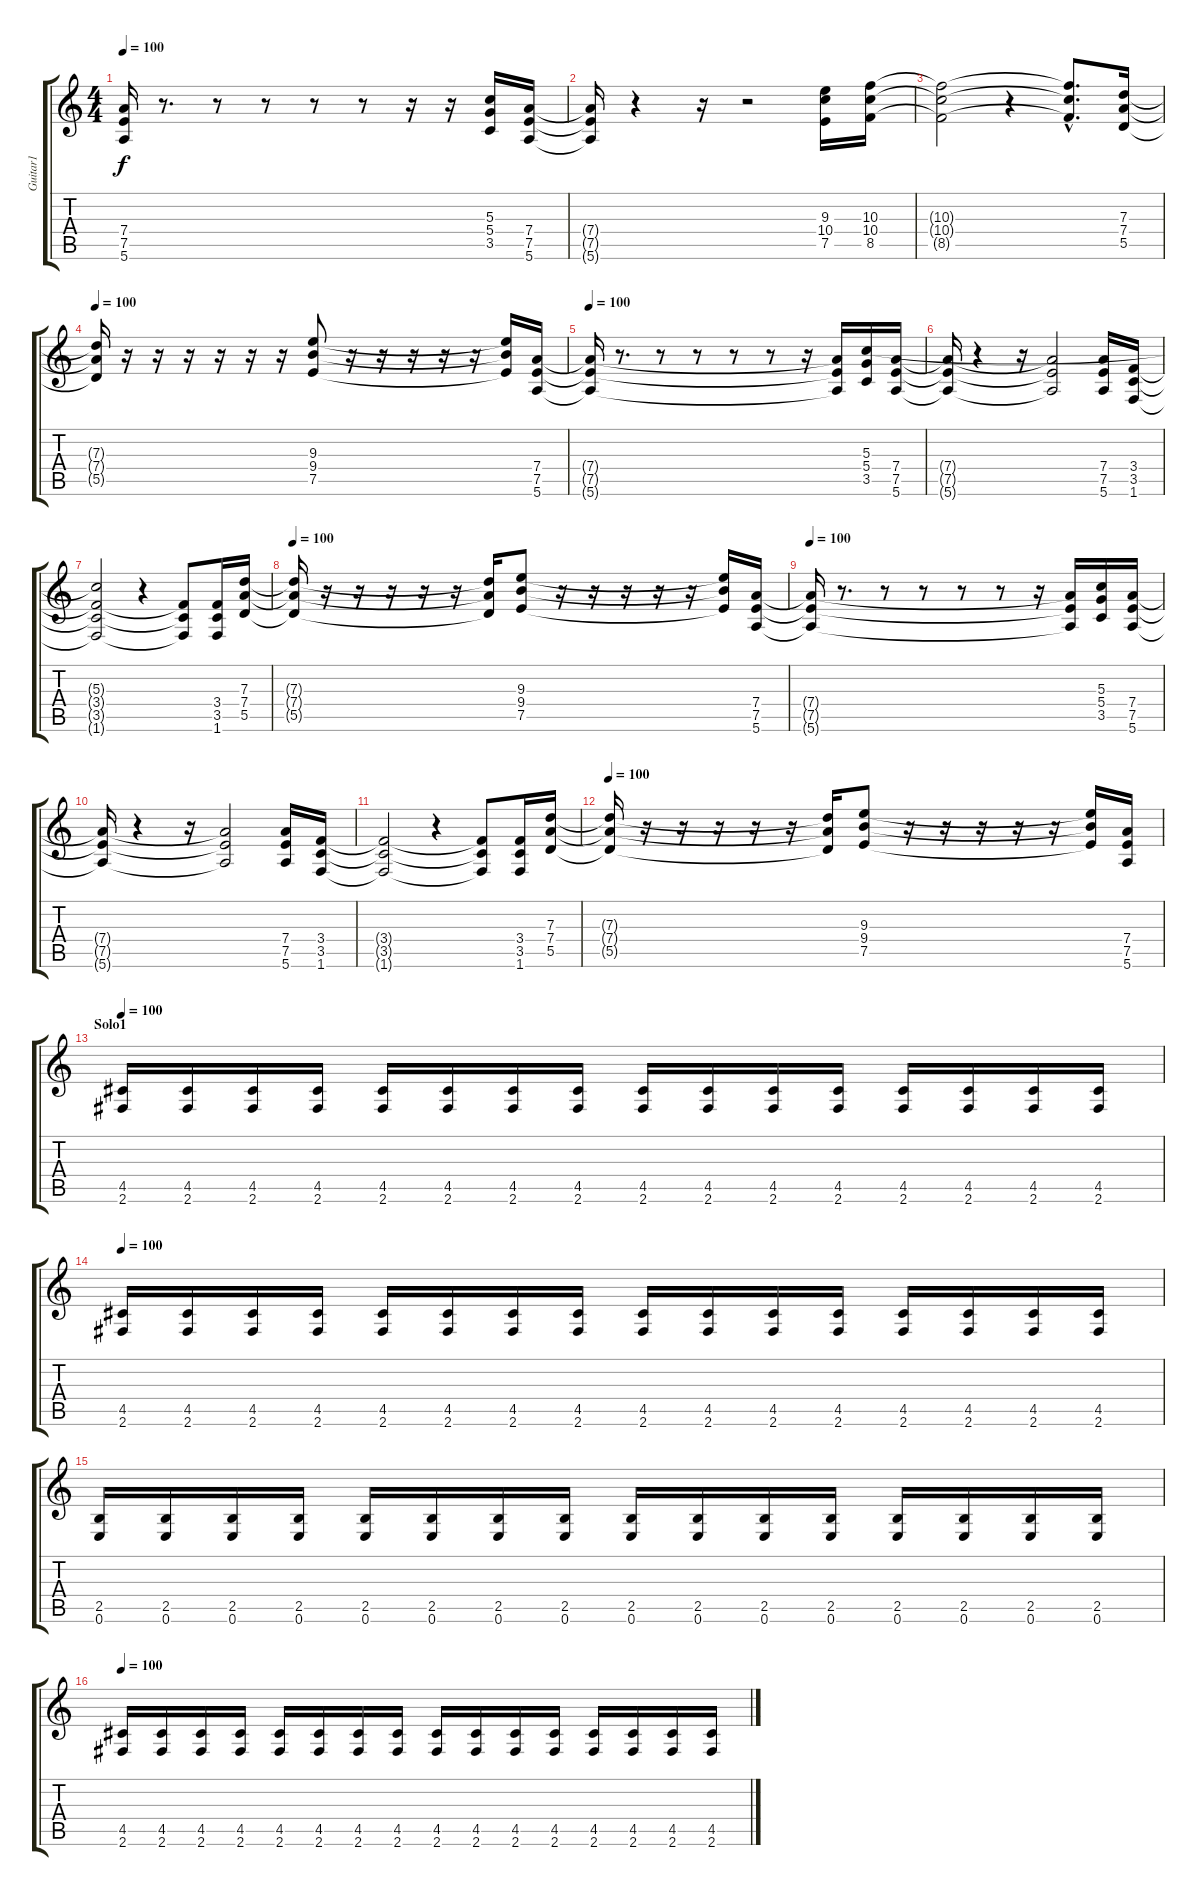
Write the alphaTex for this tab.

\track ("Guitar1" "Guitar1") {instrument distortionguitar}
\staff {score tabs}
\tuning (E4 B3 G3 D3 A2 E2) {hide}
\ts (4 4)
\tempo 100
\clef g2
\ks c
(7.4{t} 7.5{t} 5.6{t}).16{dy f} r.8{d} r.8 r.8 r.8 r.8 r.16 r.16 (5.3 5.4 3.5).16 (7.4 7.5 5.6).16 |
(7.4{t} 7.5{t} 5.6{t}).16 r.4 r.16 r.2 (9.3 10.4 7.5).16 (10.3 10.4 8.5).16 |
(10.3{t} 10.4{t} 8.5{t}).2 r.4 (10.3{hac t} 10.4{hac t} 8.5{hac t}).8{d} (7.3 7.4 5.5).16 |
\tempo 100
(7.3{t} 7.4{t} 5.5{t}).16 r.16 r.16 r.16 r.16 r.16 r.16 (9.3 9.4 7.5).8 r.16 r.16 r.16 r.16 r.16 (9.3{t} 9.4{t} 7.5{t}).16 (7.4 7.5 5.6).16 |
\tempo 100
(7.4{t} 7.5{t} 5.6{t}).16 r.8{d} r.8 r.8 r.8 r.8 r.16 (7.4{t} 7.5{t} 5.6{t}).16 (5.3 5.4 3.5).16 (7.4 7.5 5.6).16 |
(7.4{t} 7.5{t} 5.6{t}).16 r.4 r.16 (7.4{t} 7.5{t} 5.6{t}).2 (7.4 7.5 5.6).16 (3.4 3.5 1.6).16 |
(5.3{t} 3.4{t} 3.5{t} 1.6{t}).2 r.4 (3.4{t} 3.5{t} 1.6{t}).8 (3.4 3.5 1.6).16 (7.3 7.4 5.5).16 |
\tempo 100
(7.3{t} 7.4{t} 5.5{t}).16 r.16 r.16 r.16 r.16 r.16 (7.3{t} 7.4{t} 5.5{t}).16 (9.3 9.4 7.5).8 r.16 r.16 r.16 r.16 r.16 (9.3{t} 9.4{t} 7.5{t}).16 (7.4 7.5 5.6).16 |
\tempo 100
(7.4{t} 7.5{t} 5.6{t}).16 r.8{d} r.8 r.8 r.8 r.8 r.16 (7.4{t} 7.5{t} 5.6{t}).16 (5.3 5.4 3.5).16 (7.4 7.5 5.6).16 |
(7.4{t} 7.5{t} 5.6{t}).16 r.4 r.16 (7.4{t} 7.5{t} 5.6{t}).2 (7.4 7.5 5.6).16 (3.4 3.5 1.6).16 |
(3.4{t} 3.5{t} 1.6{t}).2 r.4 (3.4{t} 3.5{t} 1.6{t}).8 (3.4 3.5 1.6).16 (7.3 7.4 5.5).16 |
\tempo 100
(7.3{t} 7.4{t} 5.5{t}).16 r.16 r.16 r.16 r.16 r.16 (7.3{t} 7.4{t} 5.5{t}).16 (9.3 9.4 7.5).8 r.16 r.16 r.16 r.16 r.16 (9.3{t} 9.4{t} 7.5{t}).16 (7.4 7.5 5.6).16 |
\section ("" "Solo1")
\tempo 100
(4.5 2.6).16 (4.5 2.6).16 (4.5 2.6).16 (4.5 2.6).16 (4.5 2.6).16 (4.5 2.6).16 (4.5 2.6).16 (4.5 2.6).16 (4.5 2.6).16 (4.5 2.6).16 (4.5 2.6).16 (4.5 2.6).16 (4.5 2.6).16 (4.5 2.6).16 (4.5 2.6).16 (4.5 2.6).16 |
\tempo 100
(4.5 2.6).16 (4.5 2.6).16 (4.5 2.6).16 (4.5 2.6).16 (4.5 2.6).16 (4.5 2.6).16 (4.5 2.6).16 (4.5 2.6).16 (4.5 2.6).16 (4.5 2.6).16 (4.5 2.6).16 (4.5 2.6).16 (4.5 2.6).16 (4.5 2.6).16 (4.5 2.6).16 (4.5 2.6).16 |
(2.5 0.6).16 (2.5 0.6).16 (2.5 0.6).16 (2.5 0.6).16 (2.5 0.6).16 (2.5 0.6).16 (2.5 0.6).16 (2.5 0.6).16 (2.5 0.6).16 (2.5 0.6).16 (2.5 0.6).16 (2.5 0.6).16 (2.5 0.6).16 (2.5 0.6).16 (2.5 0.6).16 (2.5 0.6).16 |
\tempo 100
(4.5 2.6).16 (4.5 2.6).16 (4.5 2.6).16 (4.5 2.6).16 (4.5 2.6).16 (4.5 2.6).16 (4.5 2.6).16 (4.5 2.6).16 (4.5 2.6).16 (4.5 2.6).16 (4.5 2.6).16 (4.5 2.6).16 (4.5 2.6).16 (4.5 2.6).16 (4.5 2.6).16 (4.5 2.6).16
